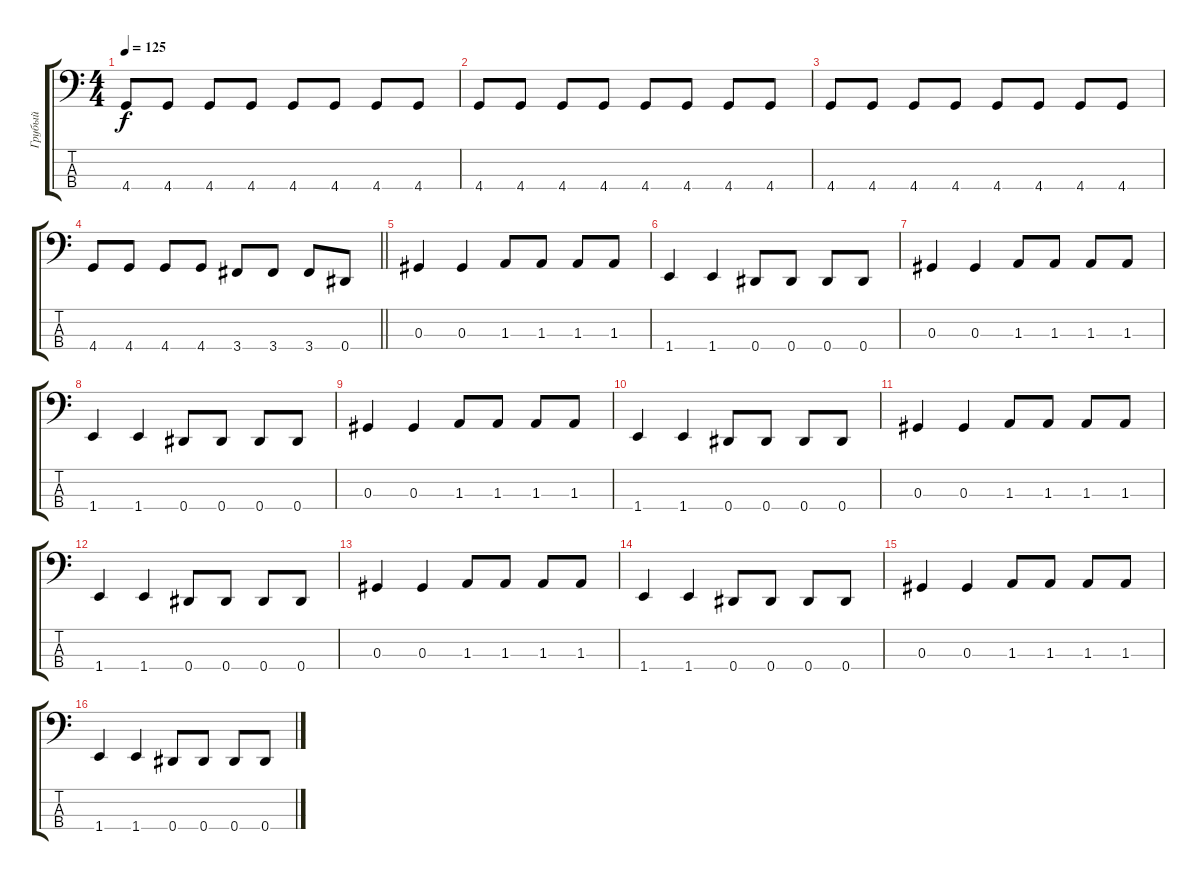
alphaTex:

\track ("Грубый" "Грубый") {instrument electricbassfinger}
\staff {score tabs}
\tuning (Gb2 Db2 Ab1 Eb1) {hide}
\ts (4 4)
\tempo 125
\clef f4
\ks c
4.4.8{dy f} 4.4.8 4.4.8 4.4.8 4.4.8 4.4.8 4.4.8 4.4.8 |
4.4.8 4.4.8 4.4.8 4.4.8 4.4.8 4.4.8 4.4.8 4.4.8 |
4.4.8 4.4.8 4.4.8 4.4.8 4.4.8 4.4.8 4.4.8 4.4.8 |
\barLineRight lightlight
4.4.8 4.4.8 4.4.8 4.4.8 3.4.8 3.4.8 3.4.8 0.4.8 |
0.3.4 0.3.4 1.3.8 1.3.8 1.3.8 1.3.8 |
1.4.4 1.4.4 0.4.8 0.4.8 0.4.8 0.4.8 |
0.3.4 0.3.4 1.3.8 1.3.8 1.3.8 1.3.8 |
1.4.4 1.4.4 0.4.8 0.4.8 0.4.8 0.4.8 |
0.3.4 0.3.4 1.3.8 1.3.8 1.3.8 1.3.8 |
1.4.4 1.4.4 0.4.8 0.4.8 0.4.8 0.4.8 |
0.3.4 0.3.4 1.3.8 1.3.8 1.3.8 1.3.8 |
1.4.4 1.4.4 0.4.8 0.4.8 0.4.8 0.4.8 |
0.3.4 0.3.4 1.3.8 1.3.8 1.3.8 1.3.8 |
1.4.4 1.4.4 0.4.8 0.4.8 0.4.8 0.4.8 |
0.3.4 0.3.4 1.3.8 1.3.8 1.3.8 1.3.8 |
1.4.4 1.4.4 0.4.8 0.4.8 0.4.8 0.4.8
